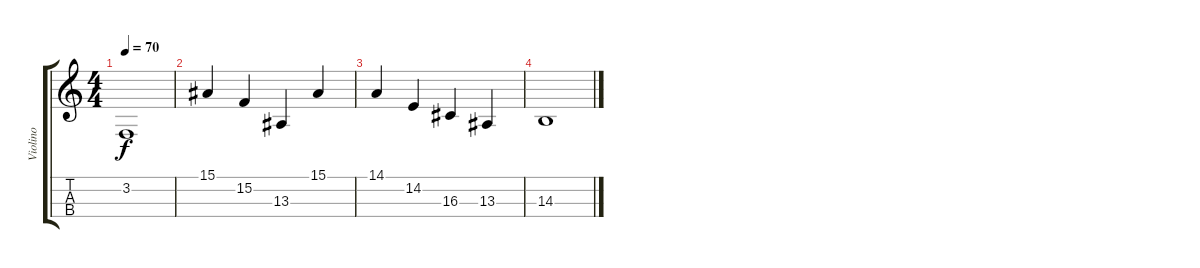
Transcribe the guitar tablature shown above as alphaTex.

\track ("Violino" "Violino") {instrument violin}
\staff {score tabs}
\tuning (G3 D3 A2 E2) {hide}
\ts (4 4)
\tempo 70
\clef g2
\ks c
3.2.1{dy f} |
15.1.4 15.2.4 13.3.4 15.1.4 |
14.1.4 14.2.4 16.3.4 13.3.4 |
14.3.1
